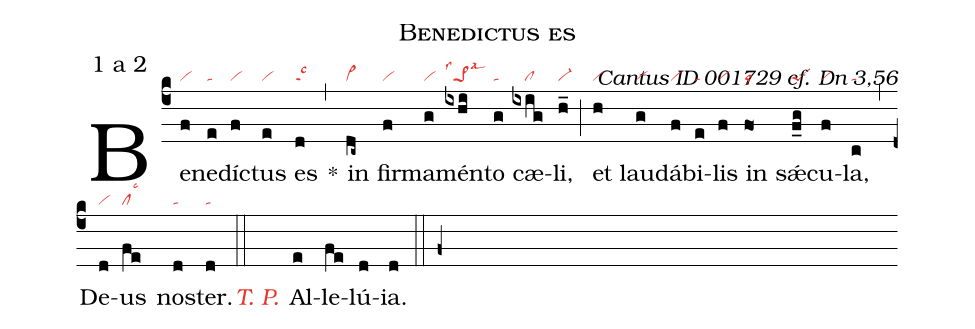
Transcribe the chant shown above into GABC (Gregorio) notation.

name: Benedictus es;
mode: 1;
mode-differentia: a 2;
commentary: Cantus ID 001729 cf. Dn 3,56;
nabc-lines: 1;
%%
(c4)

Be(f|vi)ne(e|ta)díc(f|vi)tus(e|vi) es(d|talsc3) *(,) in(dc~|vi>) fir(f|vi)ma(g|vi)mén(ixhi|pe>1lss1lsal3)to(g|ta) cæ(ixig|////cl)li,(h_|vi-) (;) et(h|vi) lau(g|vi)dá(f|vi)bi(e|ta)lis(f|vi) in(fo|or) sǽ(f_g|peS)cu(f|vi)la,(c|ta) (,) De(d|vi)us(fe|cllsc3) nos(d|ta)ter.(d|ta) (::)

<c><i>T. P.</i></c>() Al(e)le(fe)lú(d)ia.(d) (::f+)
